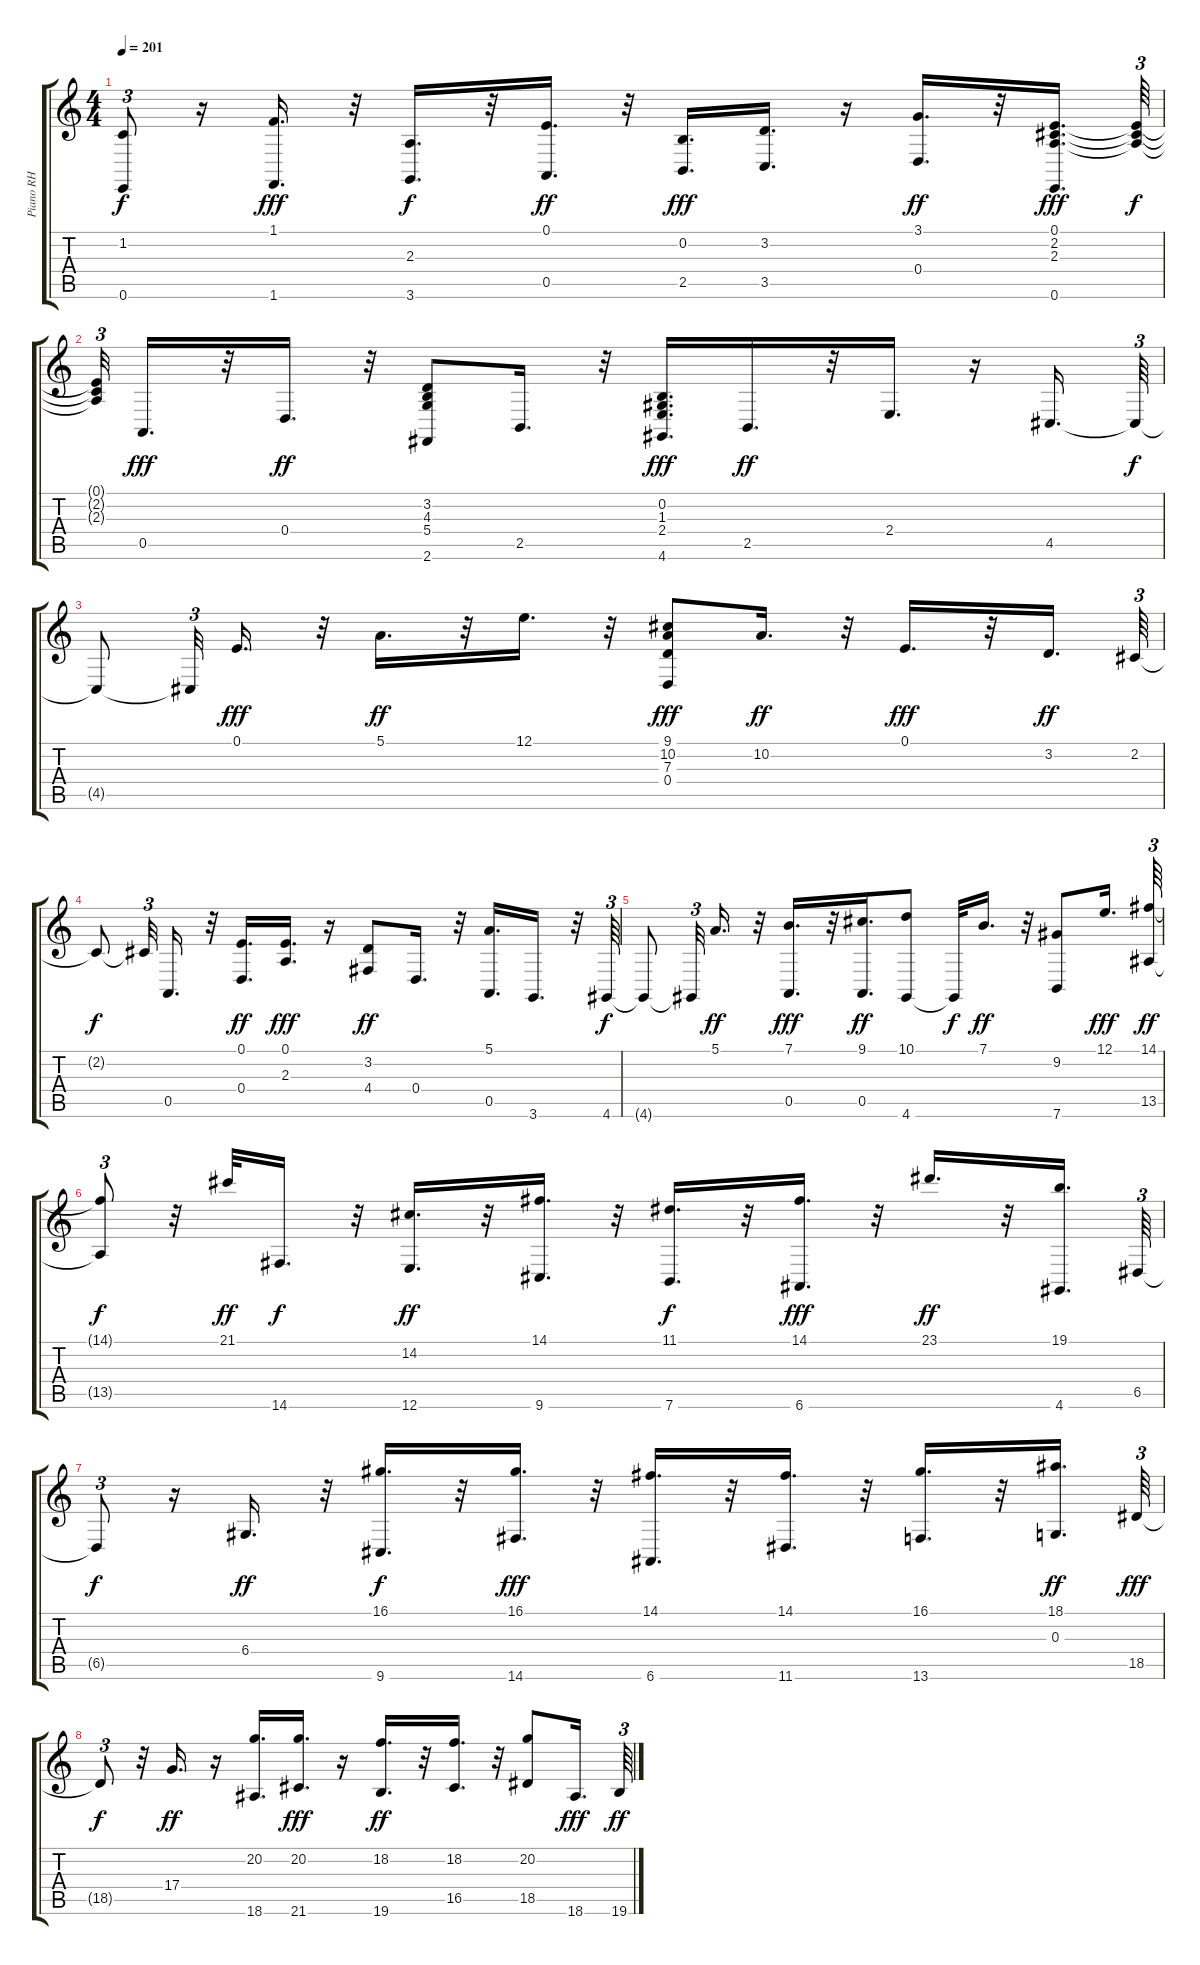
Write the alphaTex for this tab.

\track ("Piano RH" "Piano RH") {instrument acousticgrandpiano}
\staff {score tabs}
\tuning (E4 B3 G3 D3 A2 E2) {hide}
\ts (4 4)
\tempo 201
\clef g2
\ks c
(1.2{t} 0.6{t}).8{tu (3 2) dy f} r.16 (1.1 1.6).16{d dy fff} r.32 (2.3 3.6).16{d dy f} r.32 (0.1 0.5).16{d dy ff} r.32 (0.2 2.5).16{d dy fff} (3.2 3.5).16{d} r.16 (3.1 0.4).16{d dy ff} r.32 (0.1 2.2 2.3 0.6).16{d dy fff} (0.1{t} 2.2{t} 2.3{t}).64{tu (3 2) dy f} |
(0.1{t} 2.2{t} 2.3{t}).32{tu (3 2)} 0.5.16{d dy fff} r.32 0.4.16{d dy ff} r.32 (3.2 4.3 5.4 2.6).8 2.5.16{d} r.32 (0.2 1.3 2.4 4.6).16{d dy fff} 2.5.16{d dy ff} r.32 2.4.16{d} r.16 4.5.16{d} 4.5{t}.64{tu (3 2) dy f} |
4.5{t}.8 4.5{t}.32{tu (3 2) beam splitsecondary} 0.1.16{d dy fff} r.32 5.1.16{d dy ff} r.32 12.1.16{d} r.32 (9.1 10.2 7.3 0.4).8{dy fff} 10.2.16{d dy ff} r.32 0.1.16{d dy fff} r.32 3.2.16{d dy ff} 2.2.64{tu (3 2)} |
2.2{t}.8{dy f} 2.2{t}.32{tu (3 2) beam splitsecondary} 0.5.16{d} r.32 (0.1 0.4).16{d dy ff} (0.1 2.3).16{d dy fff} r.16 (3.2 4.4).8{dy ff} 0.4.16{d} r.32 (5.1 0.5).16{d} 3.6.16{d} r.32 4.6.64{tu (3 2) dy f} |
4.6{t}.8 4.6{t}.32{tu (3 2) beam splitsecondary} 5.1.16{d dy ff} r.32 (7.1 0.5).16{d dy fff} r.32 (9.1 0.5).16{d dy ff} (10.1 4.6).8 4.6{t}.32{dy f} 7.1.16{d dy ff} r.32 (9.2 7.6).8 12.1.16{d dy fff} (14.1 13.5).64{tu (3 2) dy ff} |
(14.1{t} 13.5{t}).8{tu (3 2) dy f} r.32 21.1.32{dy ff} 14.6.16{d dy f} r.32 (14.2 12.6).16{d dy ff} r.32 (14.1 9.6).16{d} r.32 (11.1 7.6).16{d dy f} r.32 (14.1 6.6).16{d dy fff} r.32 23.1.16{d dy ff} r.32 (19.1 4.6).16{d} 6.5.64{tu (3 2)} |
6.5{t}.8{tu (3 2) dy f} r.16 6.4.16{d dy ff} r.32 (16.1 9.6).16{d dy f} r.32 (16.1 14.6).16{d dy fff} r.32 (14.1 6.6).16{d} r.32 (14.1 11.6).16{d} r.32 (16.1 13.6).16{d} r.32 (18.1 0.3).16{d dy ff} 18.5.64{tu (3 2) dy fff} |
18.5{t}.8{tu (3 2) dy f} r.32 17.4.16{d dy ff} r.16 (20.2 18.6).16{d} (20.2 21.6).16{d dy fff} r.16 (18.2 19.6).16{d dy ff} r.32 (18.2 16.5).16{d} r.32 (20.2 18.5).8 18.6.16{d dy fff} 19.6.64{tu (3 2) dy ff}
